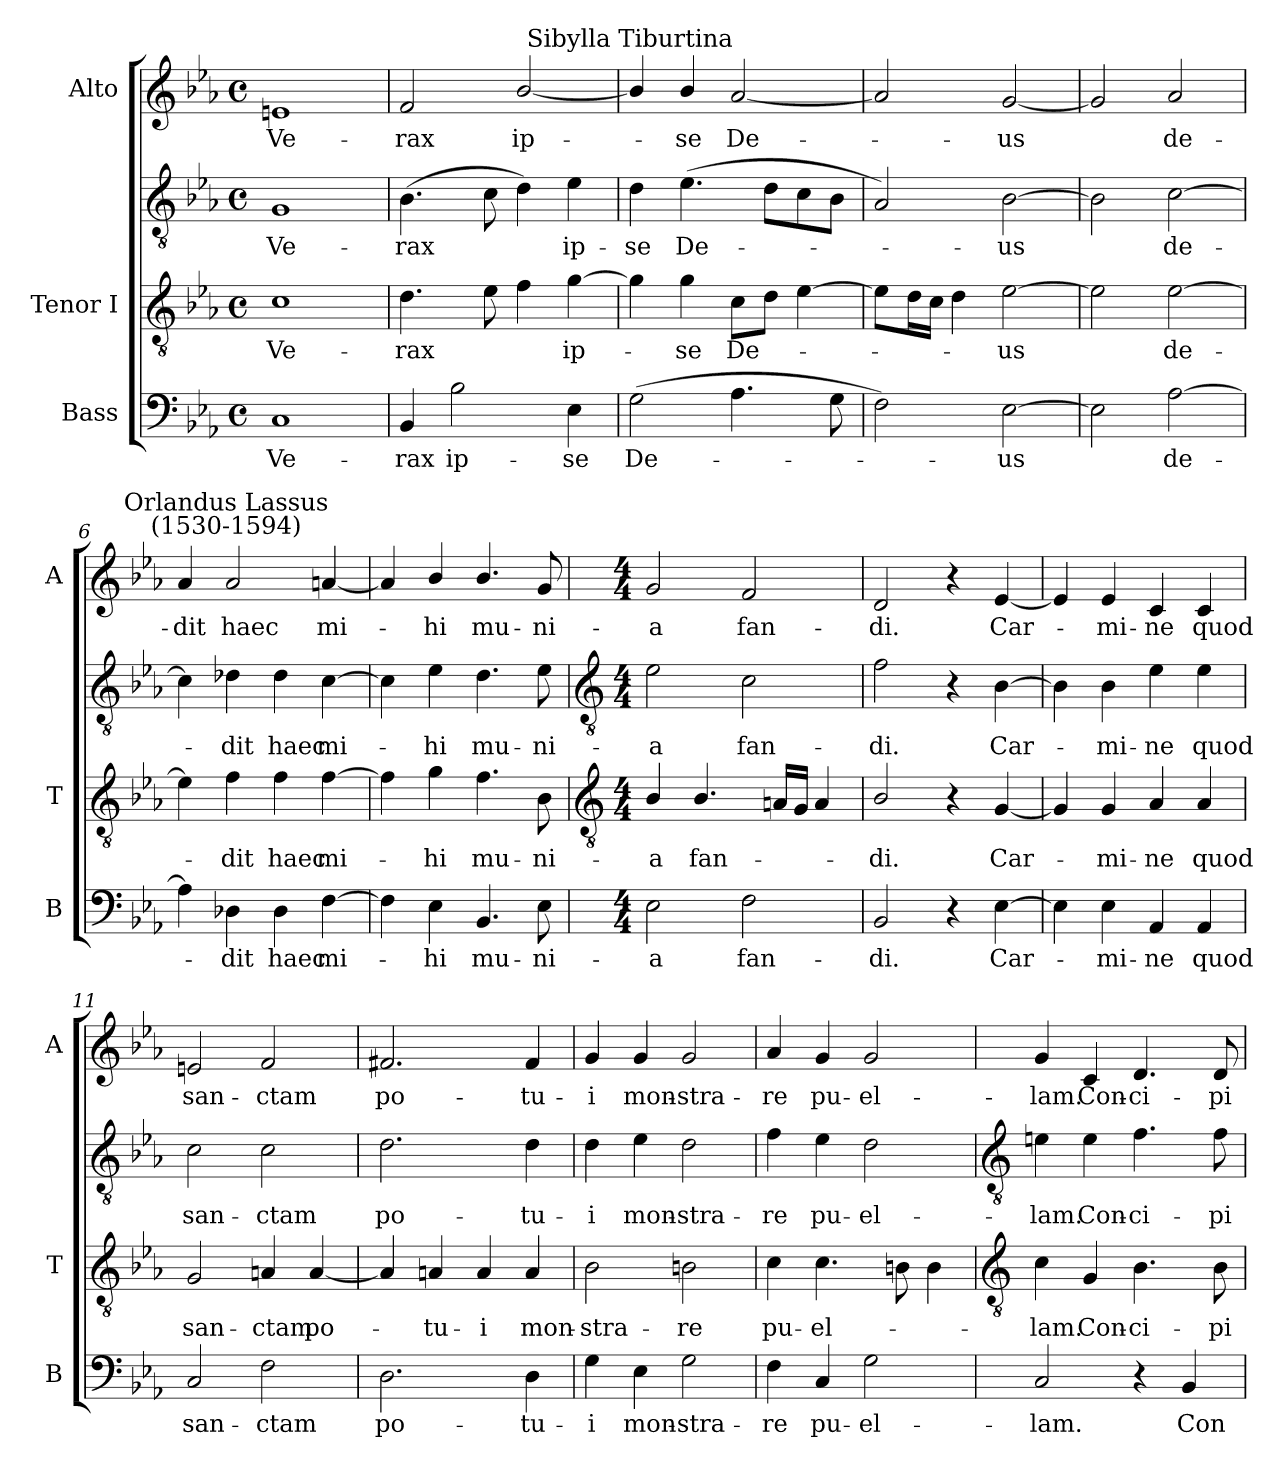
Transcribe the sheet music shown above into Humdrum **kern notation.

**kern	**text	**kern	**text	**kern	**text	**kern	**text
*part3	*part3	*part2	*part2	*part2	*part2	*part1	*part1
*staff4	*staff4	*staff3	*staff3	*staff2	*staff2	*staff1	*staff1
*I"Bass	*	*I"Tenor I	*	*	*	*I"Alto	*
*I'B	*	*I'T	*	*	*	*I'A	*
*clefF4	*	*clefGv2	*	*clefGv2	*	*clefG2	*
*k[b-e-a-]	*	*k[b-e-a-]	*	*k[b-e-a-]	*	*k[b-e-a-]	*
*E-:	*	*E-:	*	*E-:	*	*E-:	*
*M4/4	*	*M4/4	*	*M4/4	*	*M4/4	*
*met(c)	*	*met(c)	*	*met(c)	*	*met(c)	*
=1	=1	=1	=1	=1	=1	=1	=1
!	!LO:LY:b	!	!LO:LY:b	!	!LO:LY:b	!	!LO:LY:b
1C	Ve-	1c	-Ve-	1G	Ve-	1en	Ve-
=2	=2	=2	=2	=2	=2	=2	=2
!	!LO:LY:b	!	!LO:LY:b	!	!LO:LY:b	!	!LO:LY:b
4BB-	-rax	4.d	-rax	(>4.B-	-rax	2f	-rax
!	!LO:LY:b	!	!	!	!	!	!
2B-	ip-	.	.	.	.	.	.
.	.	8e-	.	8c	.	.	.
!	!	!	!	!	!	!	!LO:LY:b
.	.	4f	.	4d)	.	[2b-/	ip-
!	!LO:LY:b	!	!LO:LY:b	!	!LO:LY:b	!	!
4E-	-se	[4g	ip-	4e-	ip-	.	.
=3	=3	=3	=3	=3	=3	=3	=3
!	!	!	!	!	!	!LO:TX:a:cj:t=Sibylla Tiburtina	!
!	!LO:LY:b	!	!	!	!LO:LY:b	!	!
(>2G	De-	4g]	.	4d	se	4b-/]	.
!	!	!	!LO:LY:b	!	!LO:LY:b	!	!LO:LY:b
.	.	4g	se	(>4.e-	De-	4b-/	se
!	!	!	!LO:LY:b	!	!	!	!LO:LY:b
4.A-	.	8cL	De-	.	.	[2a-	De-
.	.	8dJ	.	8dL	.	.	.
.	.	[4e-	.	8c	.	.	.
8G	.	.	.	8B-J	.	.	.
=4	=4	=4	=4	=4	=4	=4	=4
2F)	.	8e-L]	.	2A-)	.	2a-]	.
.	.	16dL	.	.	.	.	.
.	.	16cJJ	.	.	.	.	.
.	.	4d	.	.	.	.	.
!	!LO:LY:b	!	!LO:LY:b	!	!LO:LY:b	!	!LO:LY:b
[2E-	us	[2e-	us	[2B-	us	[2g	us
=5	=5	=5	=5	=5	=5	=5	=5
2E-]	.	2e-]	.	2B-]	.	2g]	.
!	!LO:LY:b	!	!LO:LY:b	!	!LO:LY:b	!	!LO:LY:b
[2A-	de-	[2e-	de-	[2c	de-	2a-	de-
=6	=6	=6	=6	=6	=6	=6	=6
!	!	!	!	!	!	!	!LO:LY:b
4A-]	.	4e-]	.	4c]	.	4a-	-dit
!	!	!	!	!	!	!LO:TX:a:cj:t=Orlandus Lassus\n(1530-1594)	!
!	!LO:LY:b	!	!LO:LY:b	!	!LO:LY:b	!	!LO:LY:b
4D-X	dit	4f	dit	4d-X	dit	2a-	haec
!	!LO:LY:b	!	!LO:LY:b	!	!LO:LY:b	!	!
4D-	haec	4f	haec	4d-	haec	.	.
!	!LO:LY:b	!	!LO:LY:b	!	!LO:LY:b	!	!LO:LY:b
[4F	mi-	[4f	mi-	[4c	mi-	[4an	mi-
=7	=7	=7	=7	=7	=7	=7	=7
4F]	.	4f]	.	4c]	.	4a]	.
!	!LO:LY:b	!	!LO:LY:b	!	!LO:LY:b	!	!LO:LY:b
4E-	hi	4g	-hi	4e-	hi	4b-/	hi
!	!LO:LY:b	!	!LO:LY:b	!	!LO:LY:b	!	!LO:LY:b
4.BB-	mu-	4.f	mu-	4.d	mu-	4.b-/	mu-
!	!LO:LY:b	!	!LO:LY:b	!	!LO:LY:b	!	!LO:LY:b
8E-	-ni-	8B-	-ni-	8e-	-ni-	8g	-ni-
!!LO:LB:g=z
=8	=8	=8	=8	=8	=8	=8	=8
*	*	*clefGv2	*	*clefGv2	*	*	*
*M4/4	*	*M4/4	*	*M4/4	*	*M4/4	*
!	!LO:LY:b	!	!LO:LY:b	!	!LO:LY:b	!	!LO:LY:b
2E-	-a	4B-/	-a	2e-	-a	2g	-a
!	!	!	!LO:LY:b	!	!	!	!
.	.	4.B-/	fan-	.	.	.	.
!	!LO:LY:b	!	!	!	!LO:LY:b	!	!LO:LY:b
2F	fan-	.	.	2c	fan-	2f	fan-
.	.	16AnLL	.	.	.	.	.
.	.	16GJJ	.	.	.	.	.
.	.	4A	.	.	.	.	.
=9	=9	=9	=9	=9	=9	=9	=9
!	!LO:LY:b	!	!LO:LY:b	!	!LO:LY:b	!	!LO:LY:b
2BB-	-di.	2B-/	di.	2f	di.	2d	-di.
4r	.	4r	.	4r	.	4r	.
!	!LO:LY:b	!	!LO:LY:b	!	!LO:LY:b	!	!LO:LY:b
[4E-	Car-	[4G	Car-	[4B-	Car-	[4e-	Car-
=10	=10	=10	=10	=10	=10	=10	=10
4E-]	.	4G]	.	4B-]	.	4e-]	.
!	!LO:LY:b	!	!LO:LY:b	!	!LO:LY:b	!	!LO:LY:b
4E-	mi-	4G	mi-	4B-	mi-	4e-	mi-
!	!LO:LY:b	!	!LO:LY:b	!	!LO:LY:b	!	!LO:LY:b
4AA-	-ne	4A-	-ne	4e-	-ne	4c	-ne
!	!LO:LY:b	!	!LO:LY:b	!	!LO:LY:b	!	!LO:LY:b
4AA-	quod	4A-	quod	4e-	quod	4c	quod
=11	=11	=11	=11	=11	=11	=11	=11
!	!LO:LY:b	!	!LO:LY:b	!	!LO:LY:b	!	!LO:LY:b
2C	san-	2G	san-	2c	san-	2en	san-
!	!LO:LY:b	!	!LO:LY:b	!	!LO:LY:b	!	!LO:LY:b
2F	-ctam	4An	-ctam	2c	-ctam	2f	-ctam
!	!	!	!LO:LY:b	!	!	!	!
.	.	[4A	po-	.	.	.	.
=12	=12	=12	=12	=12	=12	=12	=12
!	!LO:LY:b	!	!	!	!LO:LY:b	!	!LO:LY:b
2.D	po-	4A]	.	2.d	po-	2.f#X	po-
!	!	!	!LO:LY:b	!	!	!	!
.	.	4A	-tu-	.	.	.	.
!	!	!	!LO:LY:b	!	!	!	!
.	.	4A	-i	.	.	.	.
!	!LO:LY:b	!	!LO:LY:b	!	!LO:LY:b	!	!LO:LY:b
4D	-tu-	4A	mon-	4d	-tu-	4f#	-tu-
=13	=13	=13	=13	=13	=13	=13	=13
!	!LO:LY:b	!	!LO:LY:b	!	!LO:LY:b	!	!LO:LY:b
4G	-i	2B-	-stra-	4d	-i	4g	-i
!	!LO:LY:b	!	!	!	!LO:LY:b	!	!LO:LY:b
4E-	mon-	.	.	4e-	mon-	4g	mon-
!	!LO:LY:b	!	!LO:LY:b	!	!LO:LY:b	!	!LO:LY:b
2G	-stra-	2Bn	-re	2d	-stra-	2g	-stra-
=14	=14	=14	=14	=14	=14	=14	=14
!	!LO:LY:b	!	!LO:LY:b	!	!LO:LY:b	!	!LO:LY:b
4F	-re	4c	-pu-	4f	re	4a-	-re
!	!LO:LY:b	!	!LO:LY:b	!	!LO:LY:b	!	!LO:LY:b
4C	pu-	4.c	-el-	4e-	pu-	4g	pu-
!	!LO:LY:b	!	!	!	!LO:LY:b	!	!LO:LY:b
2G	-el-	.	.	2d	-el-	2g	-el-
.	.	8Bn	.	.	.	.	.
.	.	4B	.	.	.	.	.
!!LO:LB:g=z
=15	=15	=15	=15	=15	=15	=15	=15
*	*	*clefGv2	*	*clefGv2	*	*	*
!	!LO:LY:b	!	!LO:LY:b	!	!LO:LY:b	!	!LO:LY:b
2C	-lam.	4c	-lam.	4en	lam.	4g	-lam.
!	!	!	!LO:LY:b	!	!LO:LY:b	!	!LO:LY:b
.	.	4G	Con-	4e	Con-	4c	Con-
!	!	!	!LO:LY:b	!	!LO:LY:b	!	!LO:LY:b
4r	.	4.B-	-ci-	4.f	-ci-	4.d	-ci-
!	!LO:LY:b	!	!	!	!	!	!
4BB-	Con-	.	.	.	.	.	.
!	!	!	!LO:LY:b	!	!LO:LY:b	!	!LO:LY:b
.	.	8B-	-pi-	8f	-pi-	8d	-pi-
=	=	=	=	=	=	=	=
*-	*-	*-	*-	*-	*-	*-	*-
